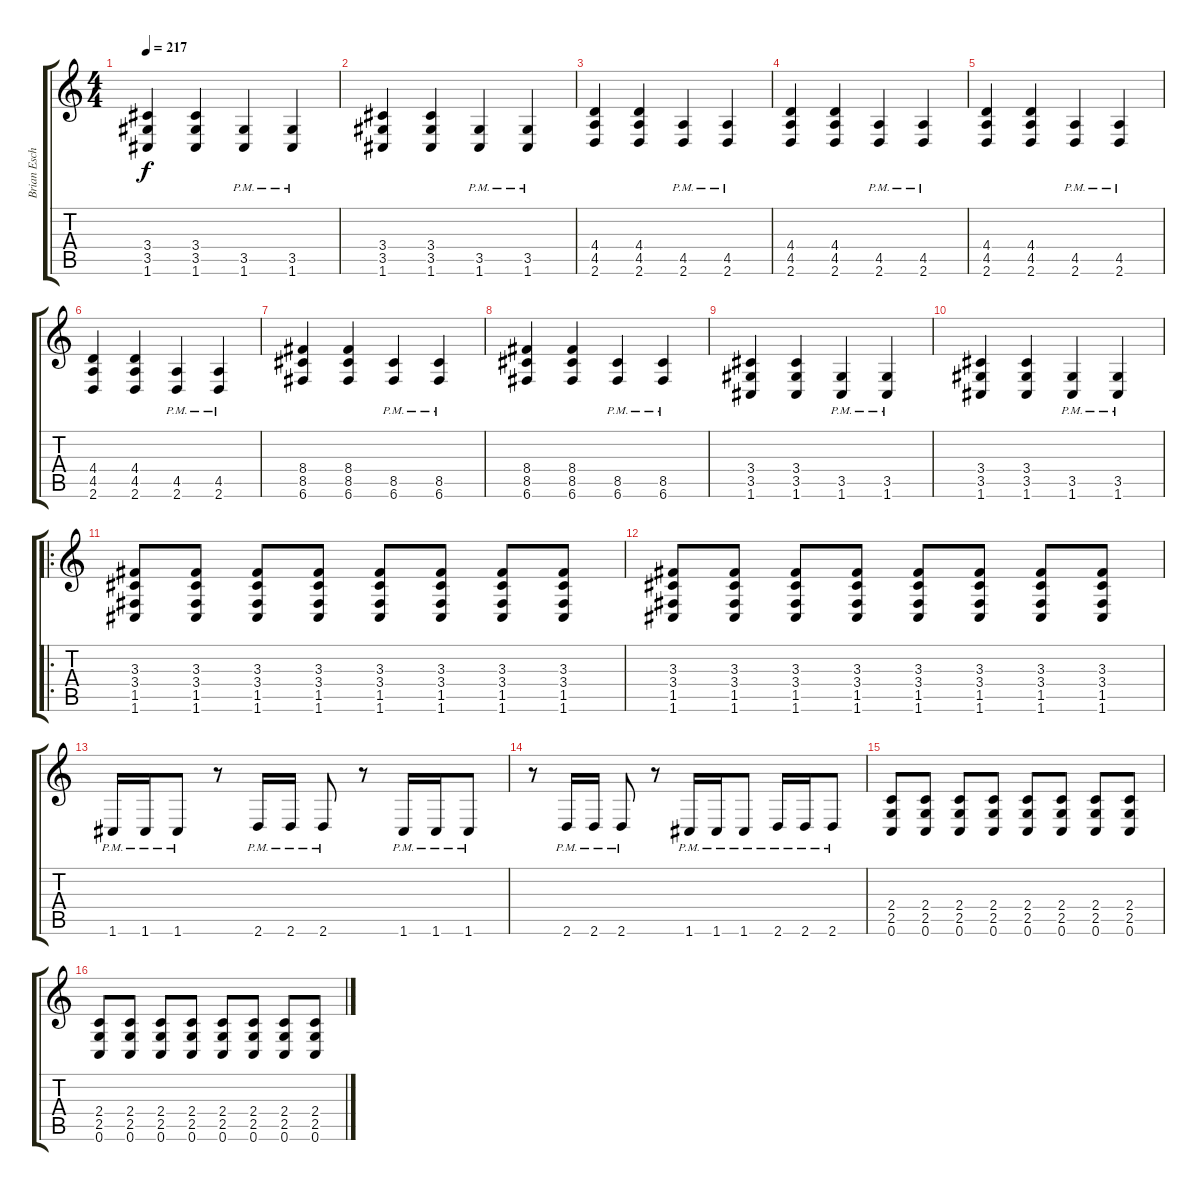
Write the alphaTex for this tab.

\track ("Brian Eschbach (Right)" "Brian Esch") {instrument overdrivenguitar}
\staff {score tabs}
\tuning (C4 G3 Eb3 Bb2 F2 C2) {hide}
\ts (4 4)
\tempo 217
\clef g2
\ks c
(3.4 3.5 1.6).4{dy f} (3.4 3.5 1.6).4 (3.5{pm} 1.6{pm}).4 (3.5{pm} 1.6{pm}).4 |
(3.4 3.5 1.6).4 (3.4 3.5 1.6).4 (3.5{pm} 1.6{pm}).4 (3.5{pm} 1.6{pm}).4 |
(4.4 4.5 2.6).4 (4.4 4.5 2.6).4 (4.5{pm} 2.6{pm}).4 (4.5{pm} 2.6{pm}).4 |
(4.4 4.5 2.6).4 (4.4 4.5 2.6).4 (4.5{pm} 2.6{pm}).4 (4.5{pm} 2.6{pm}).4 |
(4.4 4.5 2.6).4 (4.4 4.5 2.6).4 (4.5{pm} 2.6{pm}).4 (4.5{pm} 2.6{pm}).4 |
(4.4 4.5 2.6).4 (4.4 4.5 2.6).4 (4.5{pm} 2.6{pm}).4 (4.5{pm} 2.6{pm}).4 |
(8.4 8.5 6.6).4 (8.4 8.5 6.6).4 (8.5{pm} 6.6{pm}).4 (8.5{pm} 6.6{pm}).4 |
(8.4 8.5 6.6).4 (8.4 8.5 6.6).4 (8.5{pm} 6.6{pm}).4 (8.5{pm} 6.6{pm}).4 |
(3.4 3.5 1.6).4 (3.4 3.5 1.6).4 (3.5{pm} 1.6{pm}).4 (3.5{pm} 1.6{pm}).4 |
(3.4 3.5 1.6).4 (3.4 3.5 1.6).4 (3.5{pm} 1.6{pm}).4 (3.5{pm} 1.6{pm}).4 |
\ro
(3.3 3.4 1.5 1.6).8 (3.3 3.4 1.5 1.6).8 (3.3 3.4 1.5 1.6).8 (3.3 3.4 1.5 1.6).8 (3.3 3.4 1.5 1.6).8 (3.3 3.4 1.5 1.6).8 (3.3 3.4 1.5 1.6).8 (3.3 3.4 1.5 1.6).8 |
(3.3 3.4 1.5 1.6).8 (3.3 3.4 1.5 1.6).8 (3.3 3.4 1.5 1.6).8 (3.3 3.4 1.5 1.6).8 (3.3 3.4 1.5 1.6).8 (3.3 3.4 1.5 1.6).8 (3.3 3.4 1.5 1.6).8 (3.3 3.4 1.5 1.6).8 |
1.6{pm}.16 1.6{pm}.16 1.6{pm}.8 r.8 2.6{pm}.16 2.6{pm}.16 2.6{pm}.8 r.8 1.6{pm}.16 1.6{pm}.16 1.6{pm}.8 |
r.8 2.6{pm}.16 2.6{pm}.16 2.6{pm}.8 r.8 1.6{pm}.16 1.6{pm}.16 1.6{pm}.8 2.6{pm}.16 2.6{pm}.16 2.6{pm}.8 |
(2.4 2.5 0.6).8 (2.4 2.5 0.6).8 (2.4 2.5 0.6).8 (2.4 2.5 0.6).8 (2.4 2.5 0.6).8 (2.4 2.5 0.6).8 (2.4 2.5 0.6).8 (2.4 2.5 0.6).8 |
(2.4 2.5 0.6).8 (2.4 2.5 0.6).8 (2.4 2.5 0.6).8 (2.4 2.5 0.6).8 (2.4 2.5 0.6).8 (2.4 2.5 0.6).8 (2.4 2.5 0.6).8 (2.4 2.5 0.6).8
